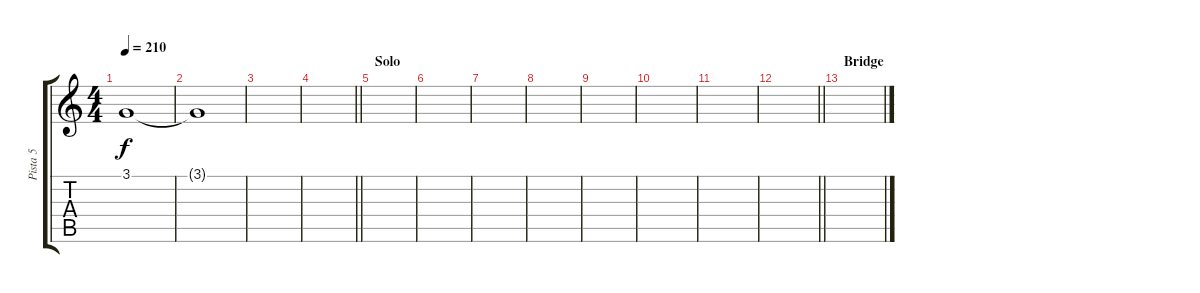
\track ("Pista 5" "Pista 5") {instrument lead2sawtooth}
\staff {score tabs}
\tuning (E4 B3 G3 D3 A2 E2) {hide}
\ts (4 4)
\tempo 210
\clef g2
\ks c
3.1.1{dy f} |
3.1{t}.1 |
|
\barLineRight lightlight
|
\section ("" "Solo")
|
|
|
|
|
|
|
\barLineRight lightlight
|
\section ("" "Bridge")
